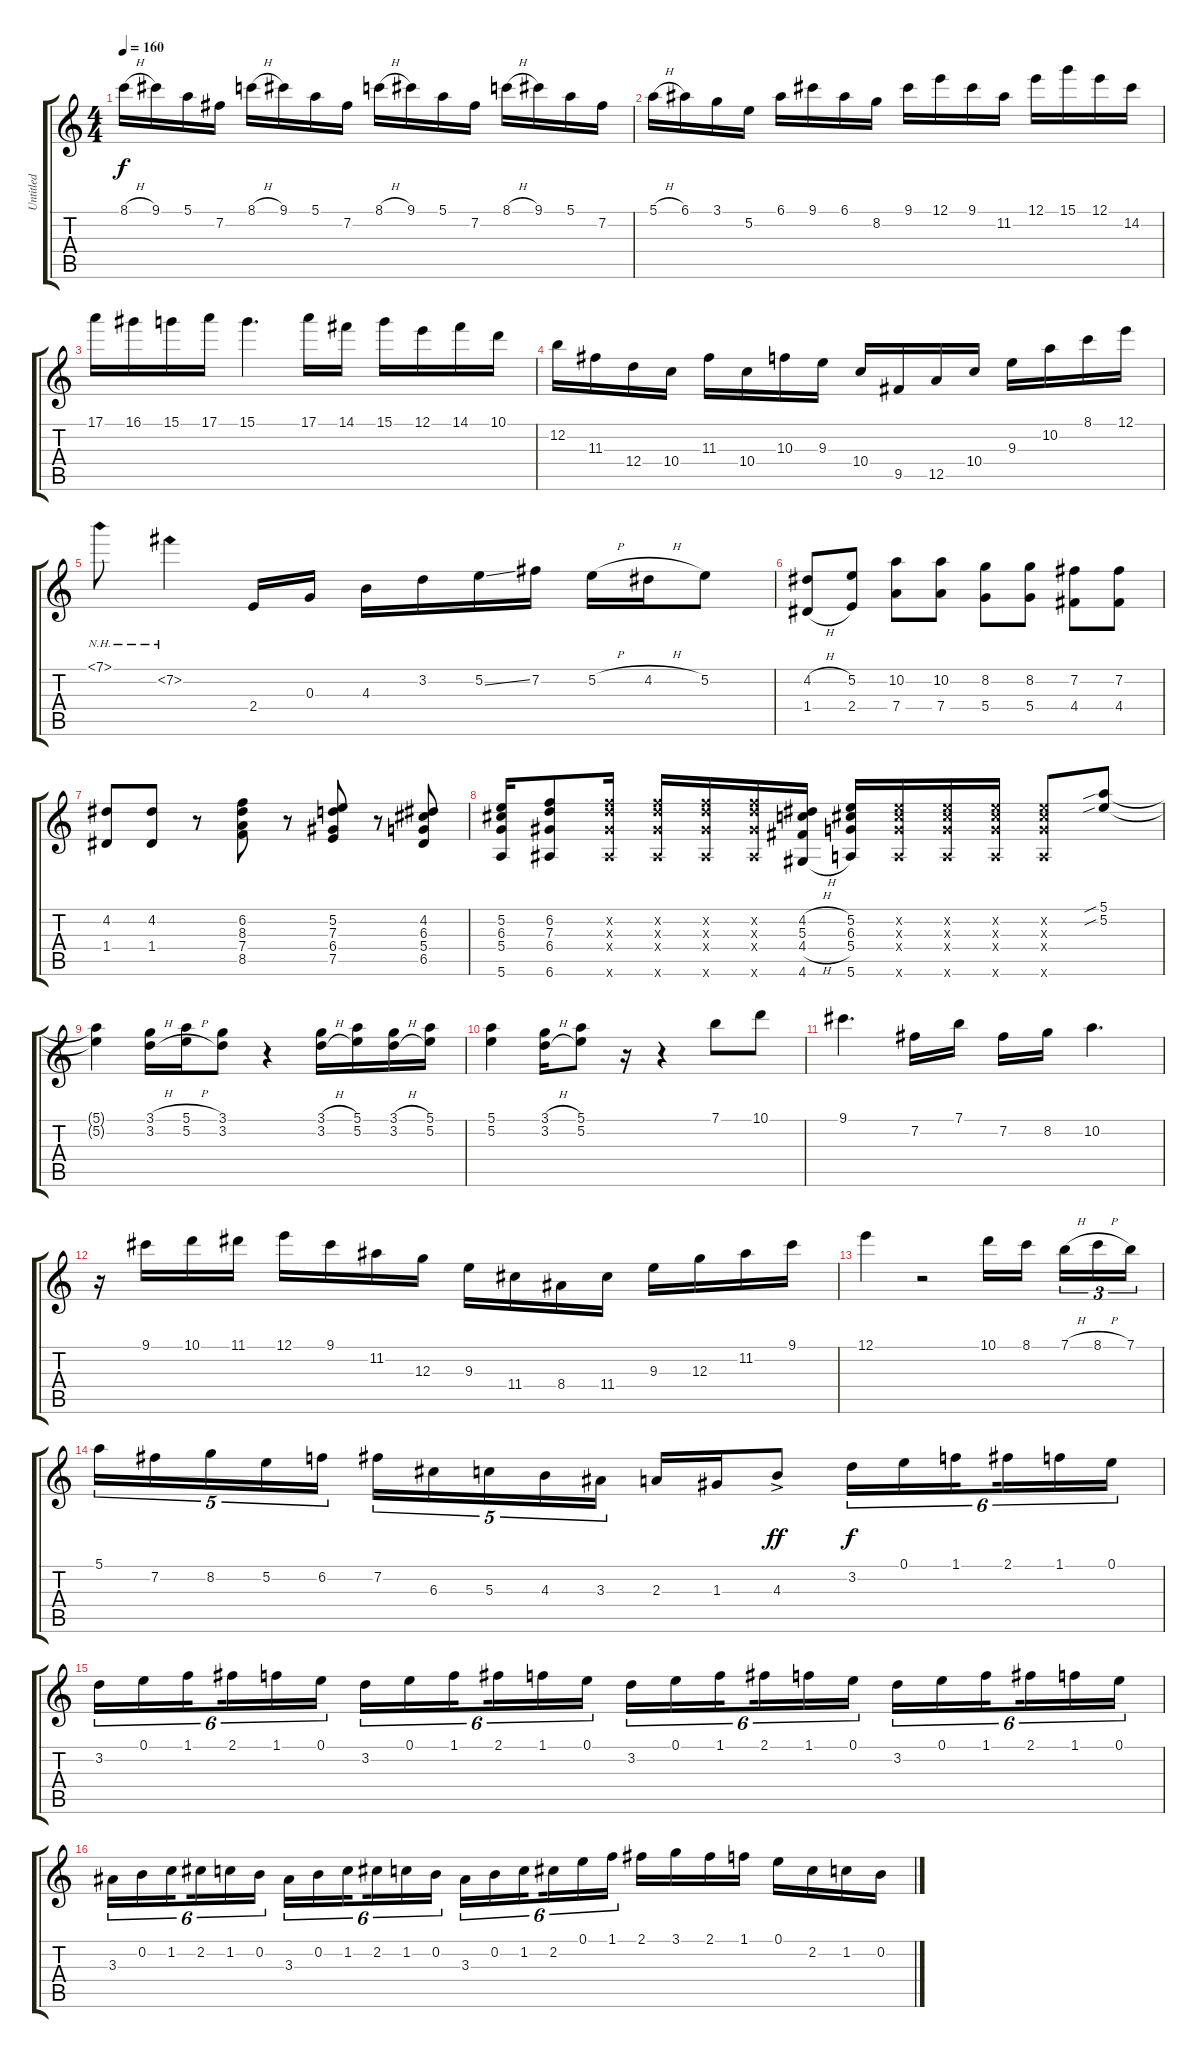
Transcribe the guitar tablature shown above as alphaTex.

\track ("Untitled" "Untitled") {instrument acousticguitarsteel}
\staff {score tabs}
\tuning (E4 B3 G3 D3 A2 E2) {hide}
\ts (4 4)
\tempo 160
\clef g2
\ks c
8.1{h}.16{dy f} 9.1.16 5.1.16 7.2.16 8.1{h}.16 9.1.16 5.1.16 7.2.16 8.1{h}.16 9.1.16 5.1.16 7.2.16 8.1{h}.16 9.1.16 5.1.16 7.2.16 |
5.1{h}.16 6.1.16 3.1.16 5.2.16 6.1.16 9.1.16 6.1.16 8.2.16 9.1.16 12.1.16 9.1.16 11.2.16 12.1.16 15.1.16 12.1.16 14.2.16 |
17.1.16 16.1.16 15.1.16 17.1.16 15.1.4{d} 17.1.16 14.1.16 15.1.16 12.1.16 14.1.16 10.1.16 |
12.2.16 11.3.16 12.4.16 10.4.16 11.3.16 10.4.16 10.3.16 9.3.16 10.4.16 9.5.16 12.5.16 10.4.16 9.3.16 10.2.16 8.1.16 12.1.16 |
7.1{nh}.8 7.2{nh}.4 2.4.16 0.3.16 4.3.16 3.2.16 5.2{ss}.16 7.2.16 5.2{h}.16 4.2{h}.16 5.2.8 |
(4.2{h} 1.4{h}).8 (5.2 2.4).8 (10.2 7.4).8 (10.2 7.4).8 (8.2 5.4).8 (8.2 5.4).8 (7.2 4.4).8 (7.2 4.4).8 |
(4.2 1.4).8 (4.2 1.4).8 r.8 (6.2 8.3 7.4 8.5).8 r.8 (5.2 7.3 6.4 7.5).8 r.8 (4.2 6.3 5.4 6.5).8 |
(5.2 6.3 5.4 5.6).16 (6.2 7.3 6.4 6.6).8 (6.2{x} 7.3{x} 6.4{x} 6.6{x}).16 (6.2{x} 7.3{x} 6.4{x} 6.6{x}).16 (6.2{x} 7.3{x} 6.4{x} 6.6{x}).16 (6.2{x} 7.3{x} 6.4{x} 6.6{x}).16 (4.2{h} 5.3{h} 4.4{h} 4.6{h}).16 (5.2 6.3 5.4 5.6).16 (5.2{x} 6.3{x} 5.4{x} 5.6{x}).16 (5.2{x} 6.3{x} 5.4{x} 5.6{x}).16 (5.2{x} 6.3{x} 5.4{x} 5.6{x}).16 (5.2{x} 6.3{x} 5.4{x} 5.6{x}).8 (5.1{sib} 5.2{sib}).8 |
(5.1{t} 5.2{t}).4 (3.1{h} 3.2{h}).16 (5.1{h} 5.2{h}).16 (3.1 3.2).8 r.4 (3.1{h} 3.2{h}).16 (5.1 5.2).16 (3.1{h} 3.2{h}).16 (5.1 5.2).16 |
(5.1 5.2).4 (3.1{h} 3.2{h}).16 (5.1 5.2).8 r.16 r.4 7.1.8 10.1.8 |
9.1.4{d} 7.2.16 7.1.16 7.2.16 8.2.16 10.2.4{d} |
r.16 9.1.16 10.1.16 11.1.16 12.1.16 9.1.16 11.2.16 12.3.16 9.3.16 11.4.16 8.4.16 11.4.16 9.3.16 12.3.16 11.2.16 9.1.16 |
12.1.4 r.2 10.1.16 8.1.16{beam splitsecondary} 7.1{h}.16{tu (3 2)} 8.1{h}.16{tu (3 2)} 7.1.16{tu (3 2)} |
5.1.16{tu (5 4)} 7.2.16{tu (5 4)} 8.2.16{tu (5 4)} 5.2.16{tu (5 4)} 6.2.16{tu (5 4)} 7.2.16{tu (5 4)} 6.3.16{tu (5 4)} 5.3.16{tu (5 4)} 4.3.16{tu (5 4)} 3.3.16{tu (5 4)} 2.3.16 1.3.16 4.3{ac}.8{dy ff} 3.2.16{tu (6 4) dy f} 0.1.16{tu (6 4)} 1.1.16{tu (6 4) beam splitsecondary} 2.1.16{tu (6 4)} 1.1.16{tu (6 4)} 0.1.16{tu (6 4)} |
3.2.16{tu (6 4)} 0.1.16{tu (6 4)} 1.1.16{tu (6 4) beam splitsecondary} 2.1.16{tu (6 4)} 1.1.16{tu (6 4)} 0.1.16{tu (6 4)} 3.2.16{tu (6 4)} 0.1.16{tu (6 4)} 1.1.16{tu (6 4) beam splitsecondary} 2.1.16{tu (6 4)} 1.1.16{tu (6 4)} 0.1.16{tu (6 4)} 3.2.16{tu (6 4)} 0.1.16{tu (6 4)} 1.1.16{tu (6 4) beam splitsecondary} 2.1.16{tu (6 4)} 1.1.16{tu (6 4)} 0.1.16{tu (6 4)} 3.2.16{tu (6 4)} 0.1.16{tu (6 4)} 1.1.16{tu (6 4) beam splitsecondary} 2.1.16{tu (6 4)} 1.1.16{tu (6 4)} 0.1.16{tu (6 4)} |
3.3.16{tu (6 4)} 0.2.16{tu (6 4)} 1.2.16{tu (6 4) beam splitsecondary} 2.2.16{tu (6 4)} 1.2.16{tu (6 4)} 0.2.16{tu (6 4)} 3.3.16{tu (6 4)} 0.2.16{tu (6 4)} 1.2.16{tu (6 4) beam splitsecondary} 2.2.16{tu (6 4)} 1.2.16{tu (6 4)} 0.2.16{tu (6 4)} 3.3.16{tu (6 4)} 0.2.16{tu (6 4)} 1.2.16{tu (6 4) beam splitsecondary} 2.2.16{tu (6 4)} 0.1.16{tu (6 4)} 1.1.16{tu (6 4)} 2.1.16 3.1.16 2.1.16 1.1.16 0.1.16 2.2.16 1.2.16 0.2.16
